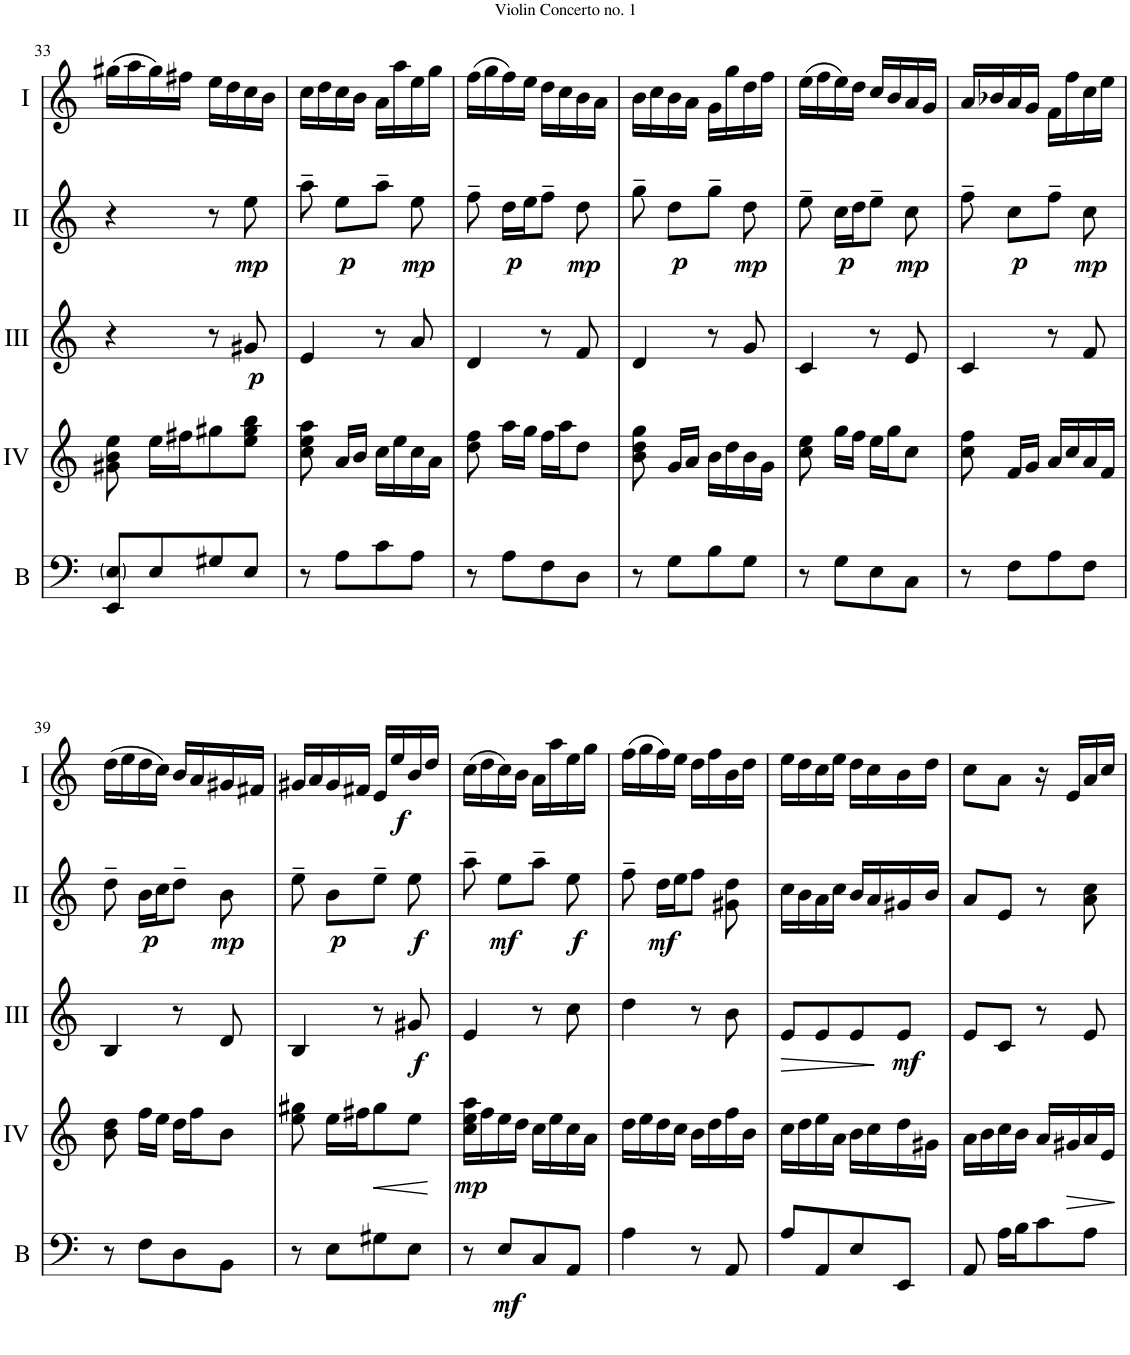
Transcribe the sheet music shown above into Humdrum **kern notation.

**kern	**dynam	**kern	**dynam	**kern	**dynam	**kern	**dynam	**kern	**dynam
*part5	*part5	*part4	*part4	*part3	*part3	*part2	*part2	*part1	*part1
*staff5	*staff5	*staff4	*staff4	*staff3	*staff3	*staff2	*staff2	*staff1	*staff1
*I"Bass	*	*I"Acc. 4	*	*I"Acc. 3	*	*I"Acc. 2	*	*I"Acc. 1	*
*I'B	*	*	*	*	*	*	*	*	*
!!LO:PB:g=z
*clefF4	*	*clefG2	*	*clefG2	*	*clefG2	*	*clefG2	*
*Trd7c12	*	*Trd7c12	*	*	*	*	*	*	*
*k[]	*	*k[]	*	*k[]	*	*k[]	*	*k[]	*
*M2/4	*	*M2/4	*	*M2/4	*	*M2/4	*	*M2/4	*
=33	=33	=33	=33	=33	=33	=33	=33	=33	=33
8EE/ 8E/L	.	8g#X\ 8b\ 8ee\	.	4r	.	4r	.	(16gg#X\LL	.
.	.	.	.	.	.	.	.	16aa\	.
8E/	.	16ee\LL	.	.	.	.	.	16gg#\)	.
.	.	16ff#X\J	.	.	.	.	.	16ff#X\JJ	.
8G#X/	.	8gg#X\	.	8r	.	8r	.	16ee\LL	.
.	.	.	.	.	.	.	.	16dd\	.
!	!	!	!	!	!LO:DY:b	!	!LO:DY:b	!	!
8E/J	.	8ee\ 8gg#\ 8bb\J	.	8g#X/	p	8ee\	mp	16cc\	.
.	.	.	.	.	.	.	.	16b\JJ	.
=34	=34	=34	=34	=34	=34	=34	=34	=34	=34
8r	.	8cc\ 8ee\ 8aa\	.	4e/	.	8aa~\	.	16cc\LL	.
.	.	.	.	.	.	.	.	16dd\	.
!	!	!	!	!	!	!	!LO:DY:b	!	!
8A\L	.	16a/LL	.	.	.	8ee\L	p	16cc\	.
.	.	16b/JJ	.	.	.	.	.	16b\JJ	.
8c\	.	16cc\LL	.	8r	.	8aa~\J	.	16a\LL	.
.	.	16ee\	.	.	.	.	.	16aa\	.
!	!	!	!	!	!	!	!LO:DY:b	!	!
8A\J	.	16cc\	.	8a/	.	8ee\	mp	16ee\	.
.	.	16a\JJ	.	.	.	.	.	16gg\JJ	.
=35	=35	=35	=35	=35	=35	=35	=35	=35	=35
8r	.	8dd\ 8ff\	.	4d/	.	8ff~\	.	(16ff\LL	.
.	.	.	.	.	.	.	.	16gg\	.
!	!	!	!	!	!	!	!LO:DY:b	!	!
8A\L	.	16aa\LL	.	.	.	16dd\LL	p	16ff\)	.
.	.	16gg\JJ	.	.	.	16ee\J	.	16ee\JJ	.
8F\	.	16ff\LL	.	8r	.	8ff~\J	.	16dd\LL	.
.	.	16aa\J	.	.	.	.	.	16cc\	.
!	!	!	!	!	!	!	!LO:DY:b	!	!
8D\J	.	8dd\J	.	8f/	.	8dd\	mp	16b\	.
.	.	.	.	.	.	.	.	16a\JJ	.
=36	=36	=36	=36	=36	=36	=36	=36	=36	=36
8r	.	8b\ 8dd\ 8gg\	.	4d/	.	8gg~\	.	16b\LL	.
.	.	.	.	.	.	.	.	16cc\	.
!	!	!	!	!	!	!	!LO:DY:b	!	!
8G\L	.	16g/LL	.	.	.	8dd\L	p	16b\	.
.	.	16a/JJ	.	.	.	.	.	16a\JJ	.
8B\	.	16b\LL	.	8r	.	8gg~\J	.	16g\LL	.
.	.	16dd\	.	.	.	.	.	16gg\	.
!	!	!	!	!	!	!	!LO:DY:b	!	!
8G\J	.	16b\	.	8g/	.	8dd\	mp	16dd\	.
.	.	16g\JJ	.	.	.	.	.	16ff\JJ	.
=37	=37	=37	=37	=37	=37	=37	=37	=37	=37
8r	.	8cc\ 8ee\	.	4c/	.	8ee~\	.	(16ee\LL	.
.	.	.	.	.	.	.	.	16ff\	.
!	!	!	!	!	!	!	!LO:DY:b	!	!
8G\L	.	16gg\LL	.	.	.	16cc\LL	p	16ee\)	.
.	.	16ff\JJ	.	.	.	16dd\J	.	16dd\JJ	.
8E\	.	16ee\LL	.	8r	.	8ee~\J	.	16cc/LL	.
.	.	16gg\J	.	.	.	.	.	16b/	.
!	!	!	!	!	!	!	!LO:DY:b	!	!
8C\J	.	8cc\J	.	8e/	.	8cc\	mp	16a/	.
.	.	.	.	.	.	.	.	16g/JJ	.
=38	=38	=38	=38	=38	=38	=38	=38	=38	=38
8r	.	8cc\ 8ff\	.	4c/	.	8ff~\	.	16a/LL	.
.	.	.	.	.	.	.	.	16b-X/	.
!	!	!	!	!	!	!	!LO:DY:b	!	!
8F\L	.	16f/LL	.	.	.	8cc\L	p	16a/	.
.	.	16g/JJ	.	.	.	.	.	16g/JJ	.
8A\	.	16a/LL	.	8r	.	8ff~\J	.	16f\LL	.
.	.	16cc/	.	.	.	.	.	16ff\	.
!	!	!	!	!	!	!	!LO:DY:b	!	!
8F\J	.	16a/	.	8f/	.	8cc\	mp	16cc\	.
.	.	16f/JJ	.	.	.	.	.	16ee\JJ	.
!!LO:LB:g=z
=39	=39	=39	=39	=39	=39	=39	=39	=39	=39
8r	.	8b\ 8dd\	.	4B/	.	8dd~\	.	(16dd\LL	.
.	.	.	.	.	.	.	.	16ee\	.
!	!	!	!	!	!	!	!LO:DY:b	!	!
8F\L	.	16ff\LL	.	.	.	16b\LL	p	16dd\	.
.	.	16ee\JJ	.	.	.	16cc\J	.	16cc\JJ)	.
8D\	.	16dd\LL	.	8r	.	8dd~\J	.	16b/LL	.
.	.	16ff\J	.	.	.	.	.	16a/	.
!	!	!	!	!	!	!	!LO:DY:b	!	!
8BB\J	.	8b\J	.	8d/	.	8b\	mp	16g#X/	.
.	.	.	.	.	.	.	.	16f#X/JJ	.
=40	=40	=40	=40	=40	=40	=40	=40	=40	=40
8r	.	8ee\ 8gg#X\	.	4B/	.	8ee~\	.	16g#X/LL	.
.	.	.	.	.	.	.	.	16a/	.
!	!	!	!	!	!	!	!LO:DY:b	!	!
8E\L	.	16ee\LL	.	.	.	8b\L	p	16g#/	.
.	.	16ff#X\J	.	.	.	.	.	16f#X/JJ	.
!	!	!	!LO:HP:b	!	!	!	!	!	!
8G#X\	.	8gg#\	<	8r	.	8ee~\J	.	16e/LL	.
!	!	!	!	!	!	!	!	!	!LO:DY:b
.	.	.	.	.	.	.	.	16ee/	f
!	!	!	!	!	!LO:DY:b	!	!LO:DY:b	!	!
8E\J	.	8ee\J	.	8g#X/	f	8ee\	f	16b/	.
.	.	.	.	.	.	.	.	16dd/JJ	.
.	.	.	[	.	.	.	.	.	.
=41	=41	=41	=41	=41	=41	=41	=41	=41	=41
!	!	!	!LO:DY:b	!	!	!	!	!	!
8r	.	16cc\ 16ee\ 16aa\LL	mp	4e/	.	8aa~\	.	(16cc\LL	.
.	.	16ff\	.	.	.	.	.	16dd\	.
!	!LO:DY:b	!	!	!	!	!	!LO:DY:b	!	!
8E/L	mf	16ee\	.	.	.	8ee\L	mf	16cc\)	.
.	.	16dd\JJ	.	.	.	.	.	16b\JJ	.
8C/	.	16cc\LL	.	8r	.	8aa~\J	.	16a\LL	.
.	.	16ee\	.	.	.	.	.	16aa\	.
!	!	!	!	!	!	!	!LO:DY:b	!	!
8AA/J	.	16cc\	.	8cc\	.	8ee\	f	16ee\	.
.	.	16a\JJ	.	.	.	.	.	16gg\JJ	.
=42	=42	=42	=42	=42	=42	=42	=42	=42	=42
4A\	.	16dd\LL	.	4dd\	.	8ff~\	.	(16ff\LL	.
.	.	16ee\	.	.	.	.	.	16gg\	.
!	!	!	!	!	!	!	!LO:DY:b	!	!
.	.	16dd\	.	.	.	16dd\LL	mf	16ff\)	.
.	.	16cc\JJ	.	.	.	16ee\J	.	16ee\JJ	.
8r	.	16b\LL	.	8r	.	8ff\J	.	16dd\LL	.
.	.	16dd\	.	.	.	.	.	16ff\	.
8AA/	.	16ff\	.	8b\	.	8g#X\ 8dd\	.	16b\	.
.	.	16b\JJ	.	.	.	.	.	16dd\JJ	.
=43	=43	=43	=43	=43	=43	=43	=43	=43	=43
!	!	!	!	!	!LO:HP:b	!	!	!	!
8A/L	.	16cc\LL	.	8e/L	>	16cc\LL	.	16ee\LL	.
.	.	16dd\	.	.	.	16b\	.	16dd\	.
8AA/	.	16ee\	.	8e/	.	16a\	.	16cc\	.
.	.	16a\JJ	.	.	.	16cc\JJ	.	16ee\JJ	.
8E/	.	16b\LL	.	8e/	.	16b/LL	.	16dd\LL	.
.	.	16cc\	.	.	.	16a/	.	16cc\	.
!	!	!	!	!	!LO:DY:n=1:b	!	!	!	!
8EE/J	.	16dd\	.	8e/J	] mf	16g#X/	.	16b\	.
.	.	16g#X\JJ	.	.	.	16b/JJ	.	16dd\JJ	.
=44	=44	=44	=44	=44	=44	=44	=44	=44	=44
8AA/	.	16a\LL	.	8e/L	.	8a/L	.	8cc\L	.
.	.	16b\	.	.	.	.	.	.	.
16A\LL	.	16cc\	.	8c/J	.	8e/J	.	8a\J	.
16B\J	.	16b\JJ	.	.	.	.	.	.	.
8c\	.	16a/LL	.	8r	.	8r	.	16r	.
!	!	!	!LO:HP:b	!	!	!	!	!	!
.	.	16g#X/	>	.	.	.	.	16e/LL	.
8A\J	.	16a/	.	8e/	.	8a\ 8cc\	.	16a/	.
.	.	16e/JJ	.	.	.	.	.	16cc/JJ	.
.	.	.	]	.	.	.	.	.	.
=	=	=	=	=	=	=	=	=	=
*-	*-	*-	*-	*-	*-	*-	*-	*-	*-
